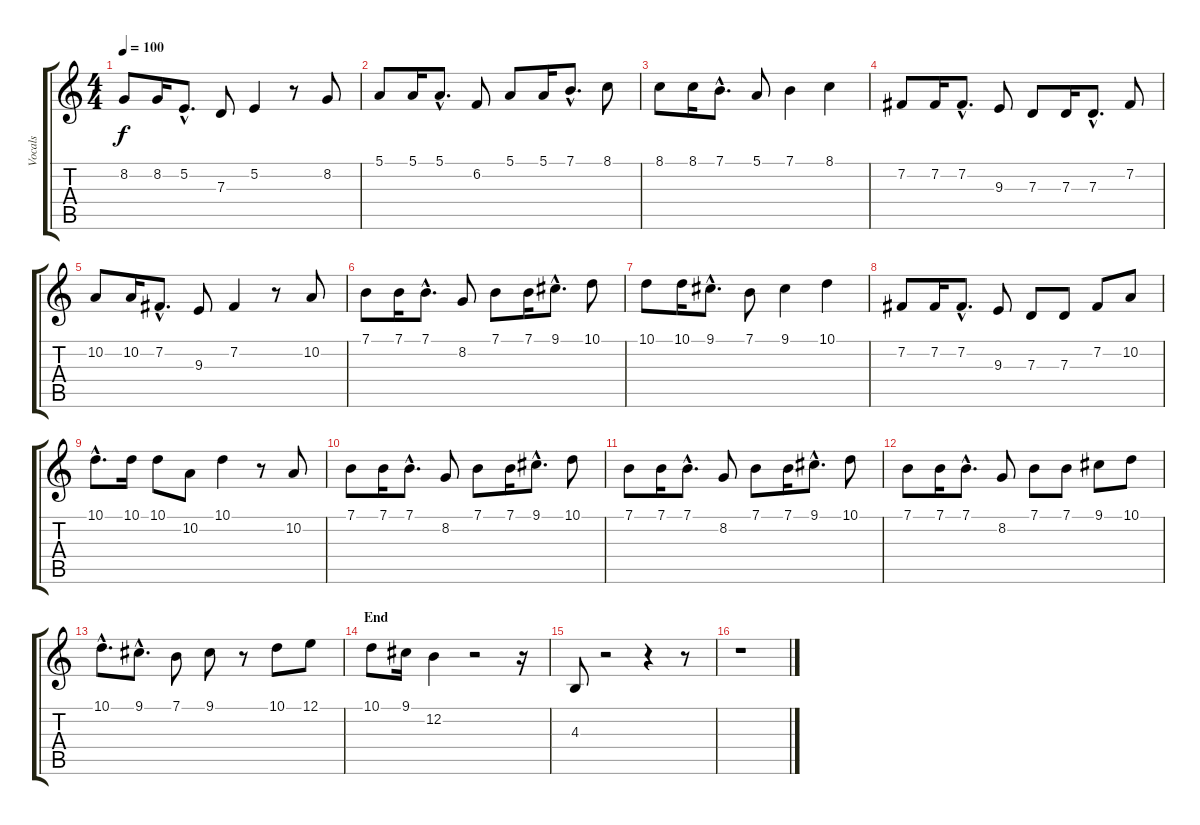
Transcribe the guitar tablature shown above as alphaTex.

\track ("Vocals" "Vocals") {instrument lead2sawtooth}
\staff {score tabs}
\tuning (E4 B3 G3 D3 A2 E2) {hide}
\ts (4 4)
\tempo 100
\clef g2
\ks c
8.2.8{dy f} 8.2.16 5.2{hac}.8{d} 7.3.8 5.2.4 r.8 8.2.8 |
5.1.8 5.1.16 5.1{hac}.8{d} 6.2.8 5.1.8 5.1.16 7.1{hac}.8{d} 8.1.8 |
8.1.8 8.1.16 7.1{hac}.8{d} 5.1.8 7.1.4 8.1.4 |
\section ("" "")
7.2.8 7.2.16 7.2{hac}.8{d} 9.3.8 7.3.8 7.3.16 7.3{hac}.8{d} 7.2.8 |
10.2.8 10.2.16 7.2{hac}.8{d} 9.3.8 7.2.4 r.8 10.2.8 |
7.1.8 7.1.16 7.1{hac}.8{d} 8.2.8 7.1.8 7.1.16 9.1{hac}.8{d} 10.1.8 |
10.1.8 10.1.16 9.1{hac}.8{d} 7.1.8 9.1.4 10.1.4 |
\section ("" "")
7.2.8 7.2.16 7.2{hac}.8{d} 9.3.8 7.3.8 7.3.8 7.2.8 10.2.8 |
10.1{hac}.8{d} 10.1.16 10.1.8 10.2.8 10.1.4 r.8 10.2.8 |
7.1.8 7.1.16 7.1{hac}.8{d} 8.2.8 7.1.8 7.1.16 9.1{hac}.8{d} 10.1.8 |
7.1.8 7.1.16 7.1{hac}.8{d} 8.2.8 7.1.8 7.1.16 9.1{hac}.8{d} 10.1.8 |
7.1.8 7.1.16 7.1{hac}.8{d} 8.2.8 7.1.8 7.1.8 9.1.8 10.1.8 |
10.1{hac}.8{d} 9.1{hac}.8{d} 7.1.8 9.1.8 r.8 10.1.8 12.1.8 |
\section ("" "End")
10.1.8 9.1.16 12.2.4 r.2 r.16 |
4.3.8 r.2 r.4 r.8 |
r.1
